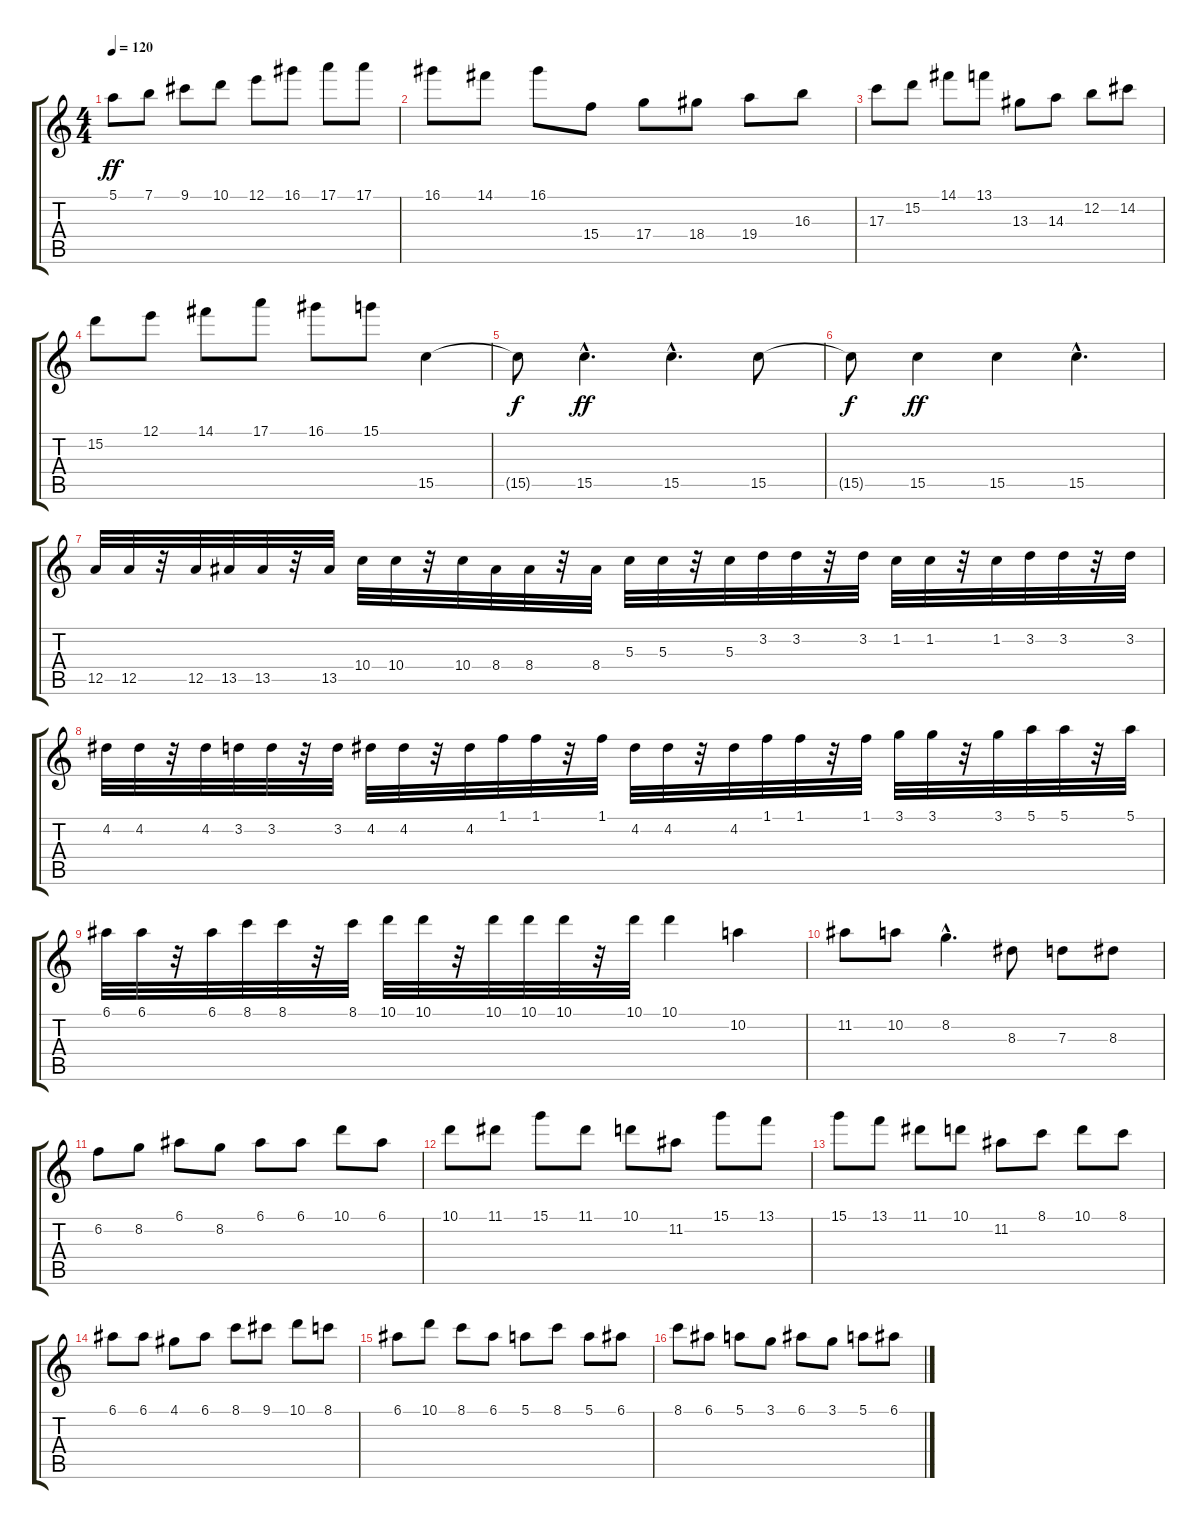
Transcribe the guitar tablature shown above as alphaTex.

\track "" {instrument acousticguitarnylon}
\staff {score tabs}
\tuning (E4 B3 G3 D3 A2 E2) {hide}
\ts (4 4)
\tempo 120
\clef g2
\ks c
5.1.8{dy ff} 7.1.8 9.1.8 10.1.8 12.1.8 16.1.8 17.1.8 17.1.8 |
16.1.8 14.1.8 16.1.8 15.4.8 17.4.8 18.4.8 19.4.8 16.3.8 |
17.3.8 15.2.8 14.1.8 13.1.8 13.3.8 14.3.8 12.2.8 14.2.8 |
15.2.8 12.1.8 14.1.8 17.1.8 16.1.8 15.1.8 15.5.4 |
15.5{t}.8{dy f} 15.5{hac}.4{d dy ff} 15.5{hac}.4{d} 15.5.8 |
15.5{t}.8{dy f} 15.5.4{dy ff} 15.5.4 15.5{hac}.4{d} |
12.5.32 12.5.32 r.32 12.5.32 13.5.32 13.5.32 r.32 13.5.32 10.4.32 10.4.32 r.32 10.4.32 8.4.32 8.4.32 r.32 8.4.32 5.3.32 5.3.32 r.32 5.3.32 3.2.32 3.2.32 r.32 3.2.32 1.2.32 1.2.32 r.32 1.2.32 3.2.32 3.2.32 r.32 3.2.32 |
4.2.32 4.2.32 r.32 4.2.32 3.2.32 3.2.32 r.32 3.2.32 4.2.32 4.2.32 r.32 4.2.32 1.1.32 1.1.32 r.32 1.1.32 4.2.32 4.2.32 r.32 4.2.32 1.1.32 1.1.32 r.32 1.1.32 3.1.32 3.1.32 r.32 3.1.32 5.1.32 5.1.32 r.32 5.1.32 |
6.1.32 6.1.32 r.32 6.1.32 8.1.32 8.1.32 r.32 8.1.32 10.1.32 10.1.32 r.32 10.1.32 10.1.32 10.1.32 r.32 10.1.32 10.1.4 10.2.4 |
11.2.8 10.2.8 8.2{hac}.4{d} 8.3.8 7.3.8 8.3.8 |
6.2.8 8.2.8 6.1.8 8.2.8 6.1.8 6.1.8 10.1.8 6.1.8 |
10.1.8 11.1.8 15.1.8 11.1.8 10.1.8 11.2.8 15.1.8 13.1.8 |
15.1.8 13.1.8 11.1.8 10.1.8 11.2.8 8.1.8 10.1.8 8.1.8 |
6.1.8 6.1.8 4.1.8 6.1.8 8.1.8 9.1.8 10.1.8 8.1.8 |
6.1.8 10.1.8 8.1.8 6.1.8 5.1.8 8.1.8 5.1.8 6.1.8 |
8.1.8 6.1.8 5.1.8 3.1.8 6.1.8 3.1.8 5.1.8 6.1.8
